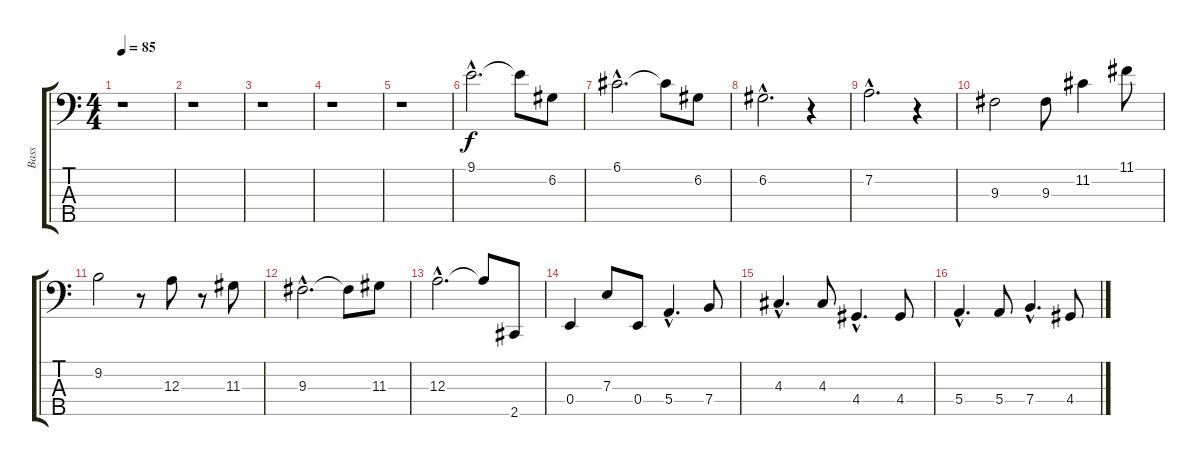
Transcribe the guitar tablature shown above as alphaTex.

\track ("Bass" "Bass") {instrument electricbassfinger}
\staff {score tabs}
\tuning (G2 D2 A1 E1 B0) {hide}
\ts (4 4)
\tempo 85
\clef f4
\ks c
r.1{txt "" dy f instrument electricbassfinger} |
r.1 |
r.1 |
r.1 |
r.1 |
9.1{hac}.2{d} 9.1{t}.8 6.2.8 |
6.1{hac}.2{d} 6.1{t}.8 6.2.8 |
6.2{hac}.2{d} r.4 |
7.2{hac}.2{d} r.4 |
9.3.2 9.3.8 11.2.4 11.1.8 |
9.2.2 r.8 12.3.8 r.8 11.3.8 |
9.3{hac}.2{d} 9.3{t}.8 11.3.8 |
12.3{hac}.2{d} 12.3{t}.8 2.5.8 |
0.4.4 7.3.8 0.4.8 5.4{hac}.4{d} 7.4.8 |
4.3{hac}.4{d} 4.3.8 4.4{hac}.4{d} 4.4.8 |
5.4{hac}.4{d} 5.4.8 7.4{hac}.4{d} 4.4.8
